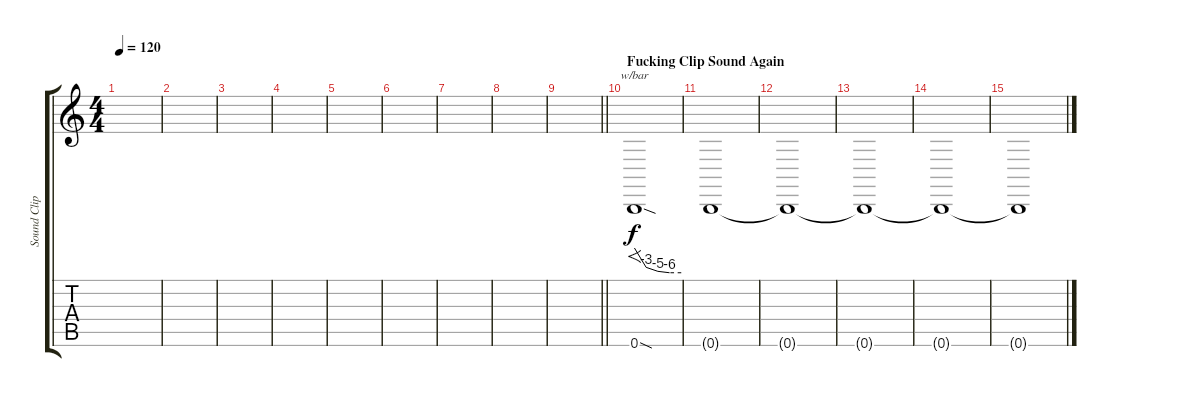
\track ("Sound Clips (sample)" "Sound Clip") {instrument helicopter}
\staff {score tabs}
\tuning (B3 Gb3 D3 A2 E2 B1) {hide}
\ts (4 4)
\tempo 120
\clef g2
\ks c
|
|
|
|
|
|
|
|
\barLineRight lightlight
|
\section ("" "Fucking Clip Sound Again")
0.6{sod}.1{f tbe (custom default 0 0 15 -12 30 -20 45 -24 60 -24)} |
0.6{t}.1 |
0.6{t}.1 |
0.6{t}.1 |
0.6{t}.1 |
0.6{t}.1
